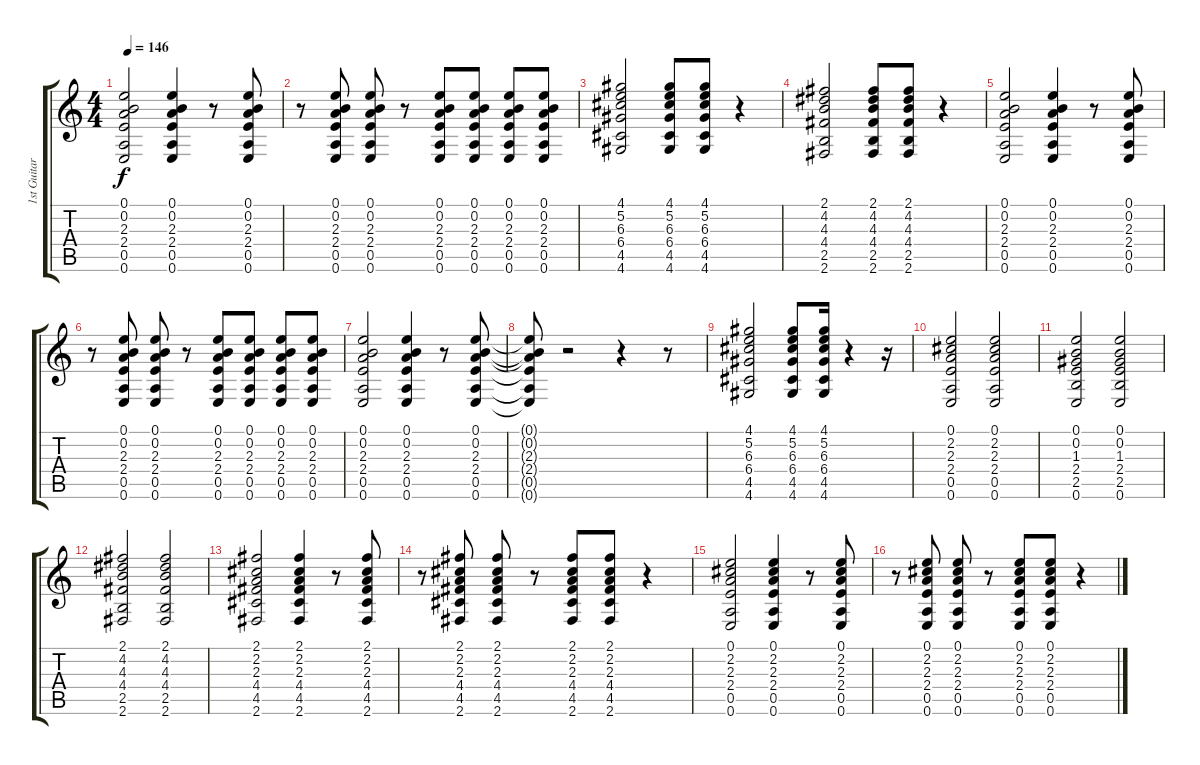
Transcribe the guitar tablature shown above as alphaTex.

\track ("1st Guitar" "1st Guitar") {instrument acousticguitarnylon}
\staff {score tabs}
\tuning (E4 B3 G3 D3 A2 E2) {hide}
\ts (4 4)
\tempo 146
\clef g2
\ks c
(0.1 0.2 2.3 2.4 0.5 0.6).2{dy f} (0.1 0.2 2.3 2.4 0.5 0.6).4 r.8 (0.1 0.2 2.3 2.4 0.5 0.6).8 |
r.8 (0.1 0.2 2.3 2.4 0.5 0.6).8 (0.1 0.2 2.3 2.4 0.5 0.6).8 r.8 (0.1 0.2 2.3 2.4 0.5 0.6).8 (0.1 0.2 2.3 2.4 0.5 0.6).8 (0.1 0.2 2.3 2.4 0.5 0.6).8 (0.1 0.2 2.3 2.4 0.5 0.6).8 |
(4.1 5.2 6.3 6.4 4.5 4.6).2 (4.1 5.2 6.3 6.4 4.5 4.6).8 (4.1 5.2 6.3 6.4 4.5 4.6).8 r.4 |
(2.1 4.2 4.3 4.4 2.5 2.6).2 (2.1 4.2 4.3 4.4 2.5 2.6).8 (2.1 4.2 4.3 4.4 2.5 2.6).8 r.4 |
(0.1 0.2 2.3 2.4 0.5 0.6).2 (0.1 0.2 2.3 2.4 0.5 0.6).4 r.8 (0.1 0.2 2.3 2.4 0.5 0.6).8 |
r.8 (0.1 0.2 2.3 2.4 0.5 0.6).8 (0.1 0.2 2.3 2.4 0.5 0.6).8 r.8 (0.1 0.2 2.3 2.4 0.5 0.6).8 (0.1 0.2 2.3 2.4 0.5 0.6).8 (0.1 0.2 2.3 2.4 0.5 0.6).8 (0.1 0.2 2.3 2.4 0.5 0.6).8 |
(0.1 0.2 2.3 2.4 0.5 0.6).2 (0.1 0.2 2.3 2.4 0.5 0.6).4 r.8 (0.1 0.2 2.3 2.4 0.5 0.6).8 |
(0.1{t} 0.2{t} 2.3{t} 2.4{t} 0.5{t} 0.6{t}).8 r.2 r.4 r.8 |
(4.1 5.2 6.3 6.4 4.5 4.6).2 (4.1 5.2 6.3 6.4 4.5 4.6).8 (4.1 5.2 6.3 6.4 4.5 4.6).16 r.4 r.16 |
(0.1 2.2 2.3 2.4 0.5 0.6).2 (0.1 2.2 2.3 2.4 0.5 0.6).2 |
(0.1 0.2 1.3 2.4 2.5 0.6).2 (0.1 0.2 1.3 2.4 2.5 0.6).2 |
(2.1 4.2 4.3 4.4 2.5 2.6).2 (2.1 4.2 4.3 4.4 2.5 2.6).2 |
(2.1 2.2 2.3 4.4 4.5 2.6).2 (2.1 2.2 2.3 4.4 4.5 2.6).4 r.8 (2.1 2.2 2.3 4.4 4.5 2.6).8 |
r.8 (2.1 2.2 2.3 4.4 4.5 2.6).8 (2.1 2.2 2.3 4.4 4.5 2.6).8 r.8 (2.1 2.2 2.3 4.4 4.5 2.6).8 (2.1 2.2 2.3 4.4 4.5 2.6).8 r.4 |
(0.1 2.2 2.3 2.4 0.5 0.6).2 (0.1 2.2 2.3 2.4 0.5 0.6).4 r.8 (0.1 2.2 2.3 2.4 0.5 0.6).8 |
r.8 (0.1 2.2 2.3 2.4 0.5 0.6).8 (0.1 2.2 2.3 2.4 0.5 0.6).8 r.8 (0.1 2.2 2.3 2.4 0.5 0.6).8 (0.1 2.2 2.3 2.4 0.5 0.6).8 r.4
